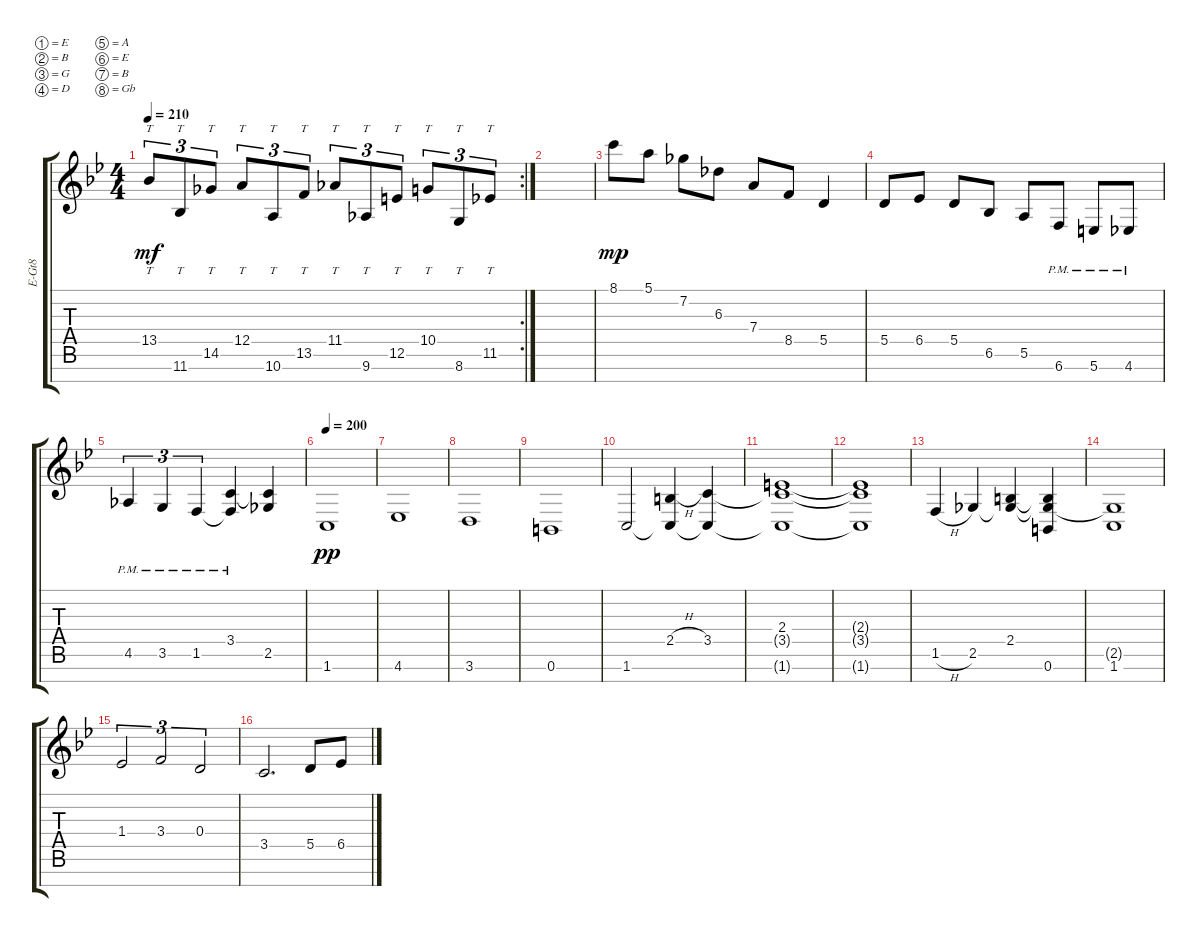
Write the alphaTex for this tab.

\defaultSystemsLayout 4
\bracketExtendMode groupsimilarinstruments
\otherSystemsTrackNameOrientation horizontal
\track ("Nate" "E-Gt8") {instrument distortionguitar}
\staff {score tabs}
\tuning (E4 B3 G3 D3 A2 E2 B1 Gb1)
\rc 2
\ts (4 4)
\tempo 210
\clef g2
\ks bb
13.5{acc b}.8{tt tu (3 2) dy mf beam Up} 11.7{acc b}.8{tt tu (3 2) beam Up} 14.6{acc b}.8{tt tu (3 2) beam Up} 12.5{acc forcenatural}.8{tt tu (3 2) beam Up} 10.7{acc forcenatural}.8{tt tu (3 2) beam Up} 13.6{acc forcenatural}.8{tt tu (3 2) beam Up} 11.5{acc b}.8{tt tu (3 2) beam Up} 9.7{acc b}.8{tt tu (3 2) beam Up} 12.6{acc forcenatural}.8{tt tu (3 2) beam Up} 10.5{acc forcenatural}.8{tt tu (3 2) beam Up} 8.7{acc forcenatural}.8{tt tu (3 2) beam Up} 11.6{acc b}.8{tt tu (3 2) beam Up} |
|
8.1{acc forcenatural}.8{dy mp beam Down} 5.1{acc forcenatural}.8{beam Down} 7.2{acc b}.8{beam Down} 6.3{acc b}.8{beam Down} 7.4{acc forcenatural}.8{beam Up} 8.5{acc forcenatural}.8{beam Up} 5.5{acc forcenatural}.4{beam Up} |
5.5{acc forcenatural}.8{beam Up} 6.5{acc b}.8{beam Up} 5.5{acc forcenatural}.8{beam Up} 6.6{acc b}.8{beam Up} 5.6{acc forcenatural}.8{beam Up} 6.7{pm acc forcenatural}.8{beam Up} 5.7{pm acc forcenatural}.8{beam Up} 4.7{pm acc b}.8{beam Up} |
4.6{pm acc b}.4{tu (3 2) beam Up} 3.6{pm acc forcenatural}.4{tu (3 2) beam Up} 1.6{pm acc forcenatural}.4{tu (3 2) beam Up} (3.5{acc forcenatural} 1.6{pm t acc forcenatural}).4{beam Up} (2.6{acc b} 3.5{t acc forcenatural}).4{beam Up} |
\tempo 200
1.7{acc forcenatural}.1{dy pp beam Up} |
4.7{acc b}.1{beam Up} |
3.7{acc forcenatural}.1{beam Up} |
0.7{acc forcenatural}.1{beam Up} |
1.7{acc forcenatural}.2{beam Up} (2.5{h acc forcenatural} 1.7{t acc forcenatural}).4{beam Up} (3.5{acc forcenatural} 1.7{t acc forcenatural}).4{beam Up} |
(2.4{acc forcenatural} 3.5{t acc forcenatural} 1.7{t acc forcenatural}).1{beam Up} |
(2.4{t acc forcenatural} 3.5{t acc forcenatural} 1.7{t acc forcenatural}).1{beam Up} |
1.6{h acc forcenatural}.4{beam Up} 2.6{acc b}.4{beam Up} (2.5{acc forcenatural} 2.6{t acc b}).4{beam Up} (0.7{acc forcenatural} 2.5{t acc forcenatural} 2.6{t acc b}).4{beam Up} |
(1.7{acc forcenatural} 2.6{t acc b}).1{beam Up} |
1.4{acc b}.2{tu (3 2) beam Up} 3.4{acc forcenatural}.2{tu (3 2) beam Up} 0.4{acc forcenatural}.2{tu (3 2) beam Up} |
3.5{acc forcenatural}.2{d beam Up} 5.5{acc forcenatural}.8{beam Up} 6.5{acc b}.8{beam Up}
